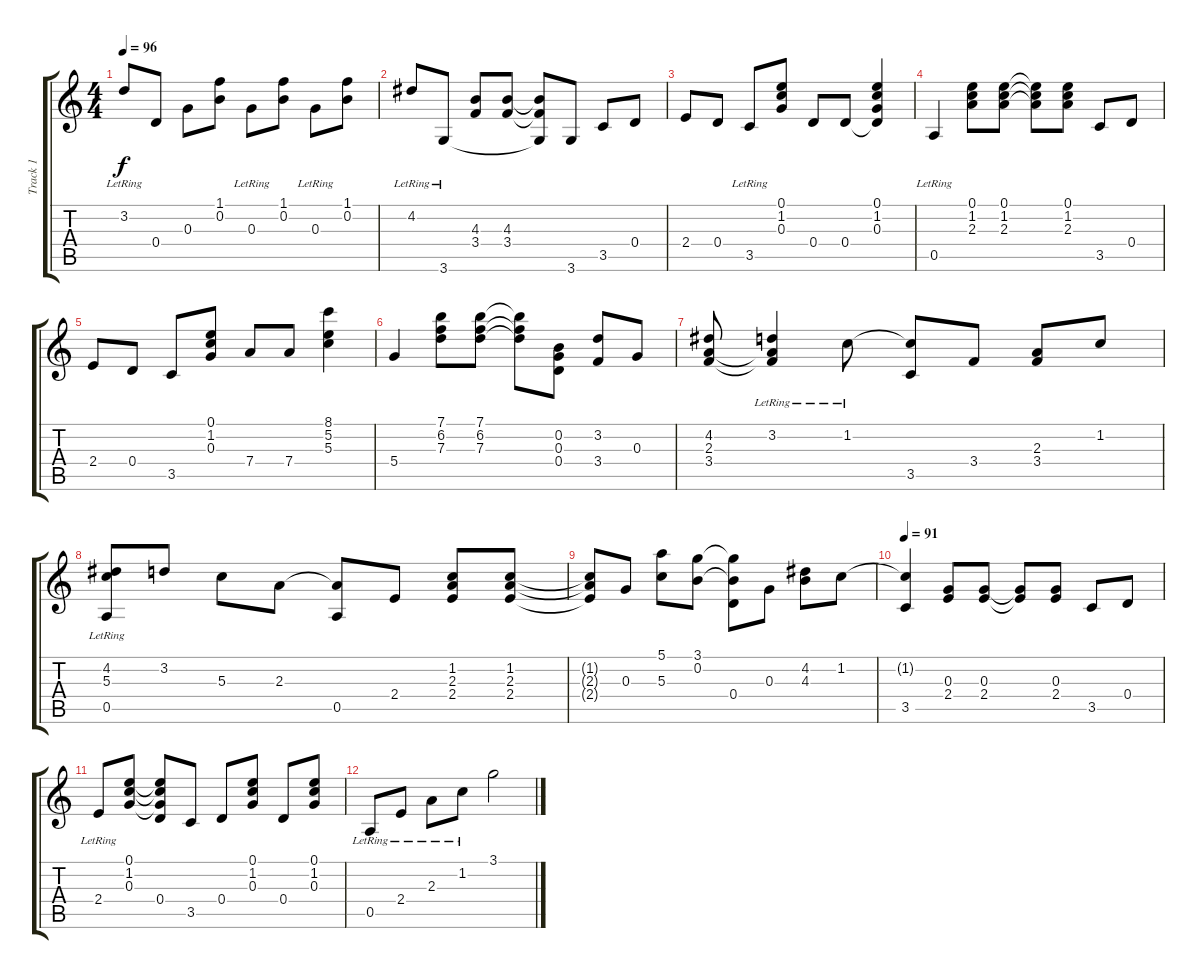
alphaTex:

\track ("Track 1" "Track 1") {instrument acousticguitarsteel}
\staff {score tabs}
\tuning (E4 B3 G3 D3 A2 E2) {hide}
\ts (4 4)
\tempo 96
\clef g2
\ks c
3.2{lr}.8{dy f} 0.4.8 0.3.8 (1.1 0.2).8 0.3{lr}.8 (1.1 0.2).8 0.3{lr}.8 (1.1 0.2).8 |
4.2{lr}.8 3.6{lr}.8 (4.3 3.4).8 (4.3 3.4).8 (4.3{t} 3.4{t} 3.6{t}).8 3.6.8 3.5.8 0.4.8 |
2.4.8 0.4.8 3.5{lr}.8 (0.1 1.2 0.3).8 0.4.8 0.4.8 (0.1 1.2 0.3 0.4{t}).4 |
0.5{lr}.4 (0.1 1.2 2.3).8 (0.1 1.2 2.3).8 (0.1{t} 1.2{t} 2.3{t}).8 (0.1 1.2 2.3).8 3.5.8 0.4.8 |
2.4.8 0.4.8 3.5.8 (0.1 1.2 0.3).8 7.4.8 7.4.8 (8.1 5.2 5.3).4 |
5.4.4 (7.1 6.2 7.3).8 (7.1 6.2 7.3).8 (7.1{t} 6.2{t} 7.3{t}).8 (0.2 0.3 0.4).8 (3.2 3.4).8 0.3.8 |
(4.2 2.3 3.4).8 (3.2{lr} 2.3{t} 3.4{t}).4 1.2{lr}.8 (1.2{t} 3.5).8 3.4.8 (2.3 3.4).8 1.2.8 |
(4.2 5.3 0.5{lr}).8 3.2.8 5.3.8 2.3.8 (2.3{t} 0.5).8 2.4.8 (1.2 2.3 2.4).8 (1.2 2.3 2.4).8 |
(1.2{t} 2.3{t} 2.4{t}).8 0.3.8 (5.1 5.3).8 (3.1 0.2).8 (3.1{t} 0.2{t} 0.4).8 0.3.8 (4.2 4.3).8 1.2.8 |
\tempo 91
(1.2{t} 3.5).4 (0.3 2.4).8 (0.3 2.4).8 (0.3{t} 2.4{t}).8 (0.3 2.4).8 3.5.8 0.4.8 |
2.4{lr}.8 (0.1 1.2 0.3).8 (0.1{t} 1.2{t} 0.3{t} 0.4).8 3.5.8 0.4.8 (0.1 1.2 0.3).8 0.4.8 (0.1 1.2 0.3).8 |
0.5{lr}.8 2.4{lr}.8 2.3{lr}.8 1.2{lr}.8 3.1.2
